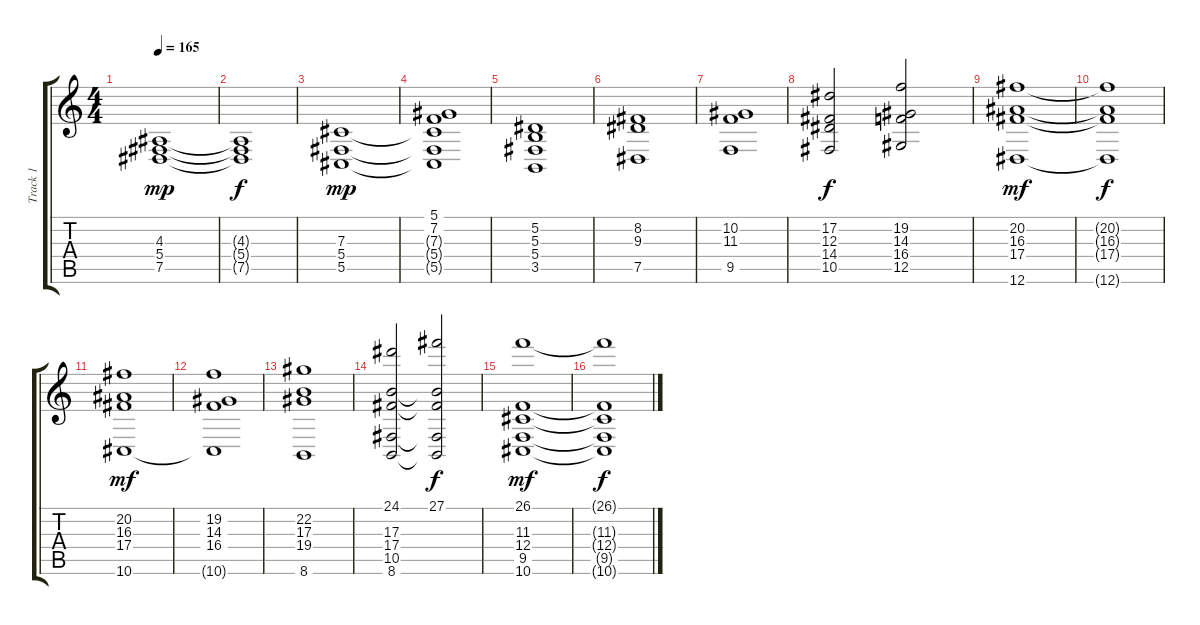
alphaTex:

\track ("Track 1" "Track 1") {instrument stringensemble2}
\staff {score tabs}
\tuning (Eb4 Bb3 Gb3 Db3 Ab2 Eb2) {hide}
\ts (4 4)
\tempo 165
\tempo 125
\tempo 165
\clef g2
\ks c
(4.3 5.4 7.5).1{dy mp instrument stringensemble2} |
(4.3{t} 5.4{t} 7.5{t}).1{dy f} |
(7.3 5.4 5.5).1{dy mp} |
(5.1 7.2 7.3{t} 5.4{t} 5.5{t}).1 |
(5.2 5.3 5.4 3.5).1 |
(8.2 9.3 7.5).1 |
(10.2 11.3 9.5).1 |
(17.2 12.3 14.4 10.5).2{dy f} (19.2 14.3 16.4 12.5).2 |
(20.2 16.3 17.4 12.6).1{dy mf} |
(20.2{t} 16.3{t} 17.4{t} 12.6{t}).1{dy f} |
(20.2 16.3 17.4 10.6).1{dy mf} |
(19.2 14.3 16.4 10.6{t}).1 |
(22.2 17.3 19.4 8.6).1 |
(24.1 17.3 17.4 10.5 8.6).2 (27.1 17.3{t} 17.4{t} 10.5{t} 8.6{t}).2{dy f} |
(26.1 11.3 12.4 9.5 10.6).1{dy mf} |
(26.1{t} 11.3{t} 12.4{t} 9.5{t} 10.6{t}).1{dy f}
